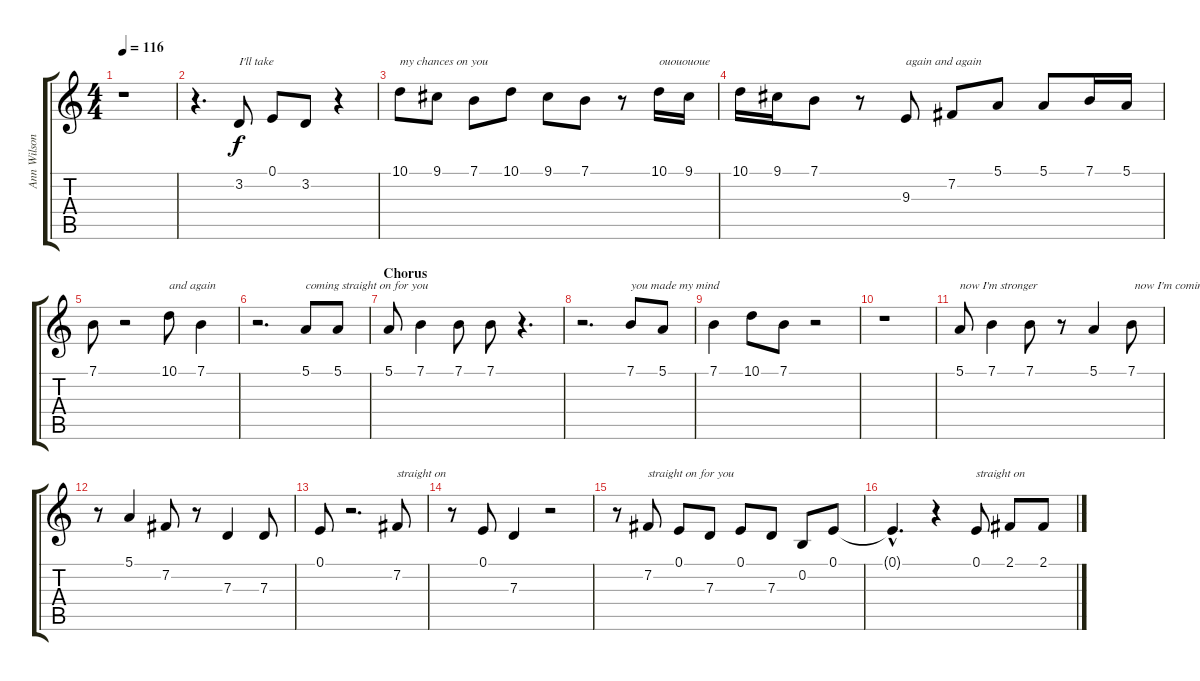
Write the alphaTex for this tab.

\track ("Ann Wilson" "Ann Wilson") {instrument flute}
\staff {score tabs}
\tuning (E4 B3 G3 D3 A2 E2) {hide}
\ts (4 4)
\tempo 116
\clef g2
\ks c
r.1{dy f} |
r.4{d} 3.2.8{txt "I'll take"} 0.1.8 3.2.8 r.4 |
10.1.8{txt "my chances on you"} 9.1.8 7.1.8 10.1.8 9.1.8 7.1.8 r.8 10.1.16{txt "ououououe"} 9.1.16 |
10.1.16 9.1.16 7.1.8 r.8 9.3.8{txt "again and again"} 7.2.8 5.1.8 5.1.8 7.1.16 5.1.16 |
7.1.8 r.2 10.1.8{txt "and again"} 7.1.4 |
r.2{d} 5.1.8{txt "coming straight on for you"} 5.1.8 |
\section ("" "Chorus")
5.1.8 7.1.4 7.1.8 7.1.8 r.4{d} |
r.2{d} 7.1.8{txt "you made my mind"} 5.1.8 |
7.1.4 10.1.8 7.1.8 r.2 |
r.1 |
5.1.8{txt "now I'm stronger"} 7.1.4 7.1.8 r.8 5.1.4 7.1.8{txt " now I'm coming through"} |
r.8 5.1.4 7.2.8 r.8 7.3.4 7.3.8 |
0.1.8 r.2{d} 7.2.8{txt "straight on"} |
r.8 0.1.8 7.3.4 r.2 |
r.8 7.2.8{txt "straight on for you"} 0.1.8 7.3.8 0.1.8 7.3.8 0.2.8 0.1.8 |
0.1{hac t}.4{d} r.4 0.1.8{txt "straight on"} 2.1.8 2.1.8
